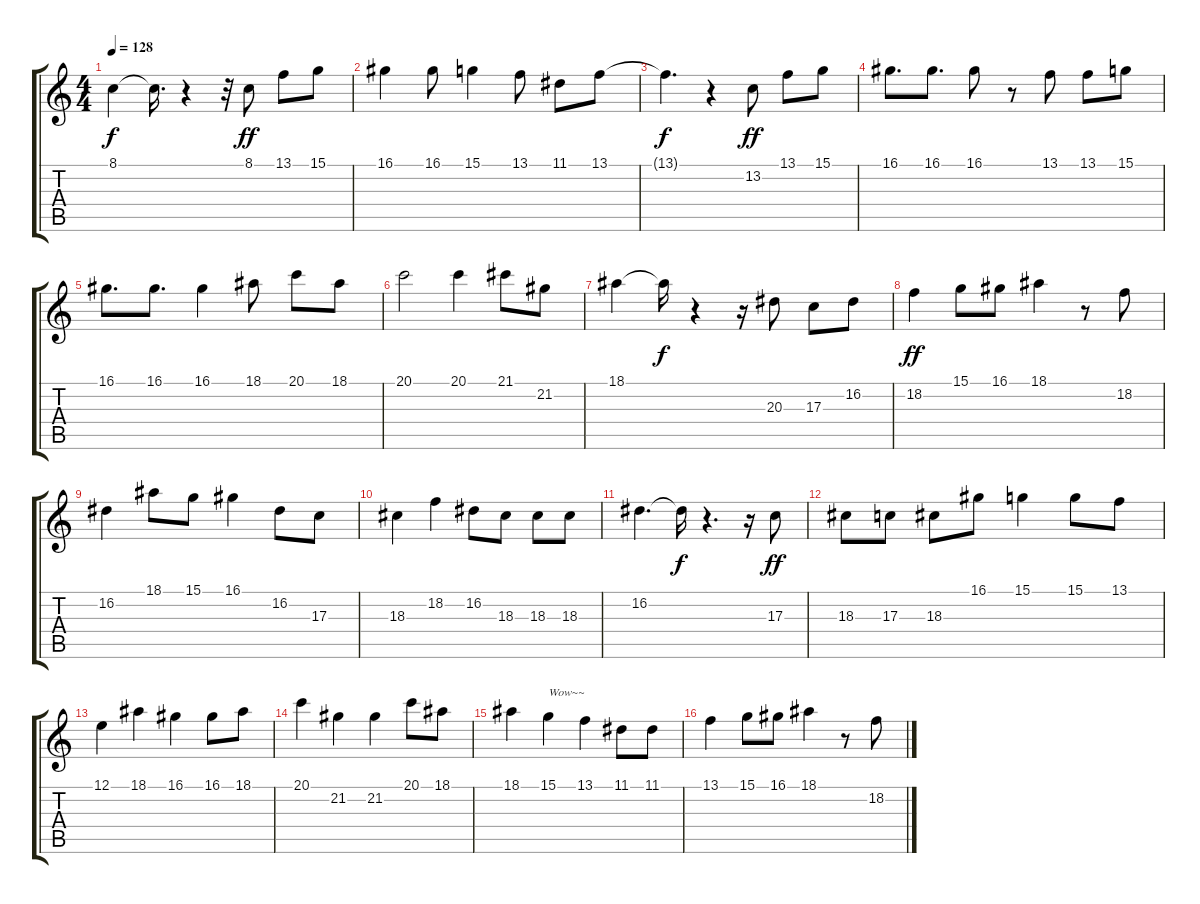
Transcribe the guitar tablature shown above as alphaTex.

\track "" {instrument flute}
\staff {score tabs}
\tuning (E4 B3 G3 D3 A2 E2) {hide}
\ts (4 4)
\tempo 128
\clef g2
\ks c
8.1{t}.4{dy f} 8.1{t}.16{d} r.4 r.32 8.1.8{txt "" dy ff} 13.1.8{txt ""} 15.1.8 |
16.1.4 16.1.8{txt ""} 15.1.4{txt ""} 13.1.8 11.1.8 13.1.8{txt ""} |
13.1{t}.4{d dy f} r.4 13.2.8{txt "" dy ff} 13.1.8{txt ""} 15.1.8{txt ""} |
16.1.8{d txt ""} 16.1.8{d txt ""} 16.1.8{txt ""} r.8 13.1.8{txt ""} 13.1.8{txt ""} 15.1.8{txt ""} |
16.1.8{d txt ""} 16.1.8{d txt ""} 16.1.4{txt ""} 18.1.8{txt ""} 20.1.8 18.1.8{txt ""} |
20.1.2{txt ""} 20.1.4{txt ""} 21.1.8{txt ""} 21.2.8 |
18.1.4{txt ""} 18.1{t}.16{dy f} r.4 r.16 20.3.8{txt ""} 17.3.8 16.2.8{txt ""} |
18.2.4{txt "" dy ff} 15.1.8{txt ""} 16.1.8{txt ""} 18.1.4{txt ""} r.8 18.2.8{txt ""} |
16.2.4 18.1.8{txt ""} 15.1.8{txt ""} 16.1.4{txt ""} 16.2.8{txt ""} 17.3.8{txt ""} |
18.3.4{txt ""} 18.2.4{txt ""} 16.2.8{txt ""} 18.3.8 18.3.8 18.3.8 |
16.2.4{d txt ""} 16.2{t}.16{dy f} r.4{d} r.16 17.3.8{txt "" dy ff} |
18.3.8{txt ""} 17.3.8 18.3.8 16.1.8{txt ""} 15.1.4{txt ""} 15.1.8{txt ""} 13.1.8{txt ""} |
12.1.4{txt ""} 18.1.4{txt ""} 16.1.4{txt ""} 16.1.8{txt ""} 18.1.8{txt ""} |
20.1.4{txt ""} 21.2.4{txt ""} 21.2.4{txt ""} 20.1.8{txt ""} 18.1.8{txt ""} |
18.1.4 15.1.4{txt "Wow~~"} 13.1.4 11.1.8 11.1.8{txt ""} |
13.1.4{txt ""} 15.1.8{txt ""} 16.1.8{txt ""} 18.1.4{txt ""} r.8 18.2.8{txt ""}
